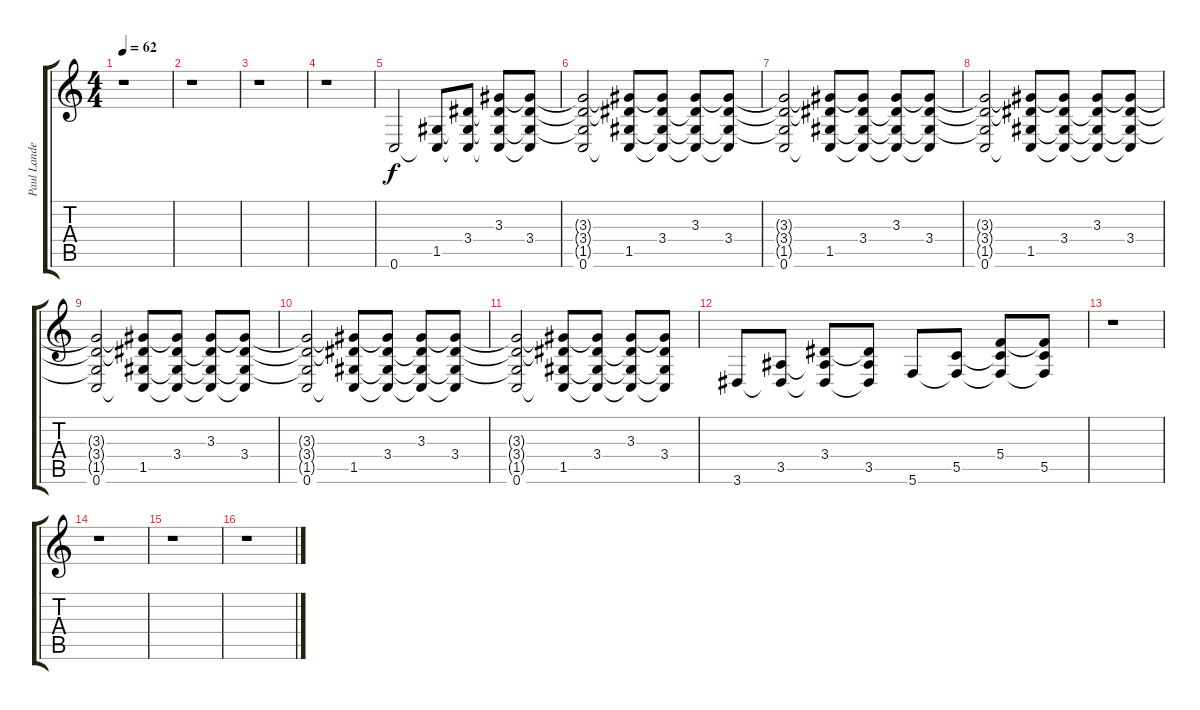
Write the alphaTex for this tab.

\track ("Paul Landers(Clean)" "Paul Lande") {instrument electricguitarclean}
\staff {score tabs}
\tuning (D4 A3 F3 C3 G2 C2) {hide}
\ts (4 4)
\tempo 62
\clef g2
\ks c
r.1{dy f} |
r.1 |
r.1 |
r.1 |
0.6.2 (1.5 0.6{t}).8 (3.4 1.5{t} 0.6{t}).8 (3.3 3.4{t} 1.5{t} 0.6{t}).8 (3.3{t} 3.4 1.5{t} 0.6{t}).8 |
(3.3{t} 3.4{t} 1.5{t} 0.6).2 (3.3{t} 3.4{t} 1.5 0.6{t}).8 (3.3{t} 3.4 1.5{t} 0.6{t}).8 (3.3 3.4{t} 1.5{t} 0.6{t}).8 (3.3{t} 3.4 1.5{t} 0.6{t}).8 |
(3.3{t} 3.4{t} 1.5{t} 0.6).2 (3.3{t} 3.4{t} 1.5 0.6{t}).8 (3.3{t} 3.4 1.5{t} 0.6{t}).8 (3.3 3.4{t} 1.5{t} 0.6{t}).8 (3.3{t} 3.4 1.5{t} 0.6{t}).8 |
(3.3{t} 3.4{t} 1.5{t} 0.6).2 (3.3{t} 3.4{t} 1.5 0.6{t}).8 (3.3{t} 3.4 1.5{t} 0.6{t}).8 (3.3 3.4{t} 1.5{t} 0.6{t}).8 (3.3{t} 3.4 1.5{t} 0.6{t}).8 |
(3.3{t} 3.4{t} 1.5{t} 0.6).2 (3.3{t} 3.4{t} 1.5 0.6{t}).8 (3.3{t} 3.4 1.5{t} 0.6{t}).8 (3.3 3.4{t} 1.5{t} 0.6{t}).8 (3.3{t} 3.4 1.5{t} 0.6{t}).8 |
(3.3{t} 3.4{t} 1.5{t} 0.6).2 (3.3{t} 3.4{t} 1.5 0.6{t}).8 (3.3{t} 3.4 1.5{t} 0.6{t}).8 (3.3 3.4{t} 1.5{t} 0.6{t}).8 (3.3{t} 3.4 1.5{t} 0.6{t}).8 |
(3.3{t} 3.4{t} 1.5{t} 0.6).2 (3.3{t} 3.4{t} 1.5 0.6{t}).8 (3.3{t} 3.4 1.5{t} 0.6{t}).8 (3.3 3.4{t} 1.5{t} 0.6{t}).8 (3.3{t} 3.4 1.5{t} 0.6{t}).8 |
3.6.8 (3.5 3.6{t}).8 (3.4 3.5{t} 3.6{t}).8 (3.4{t} 3.5 3.6{t}).8 5.6.8 (5.5 5.6{t}).8 (5.4 5.5{t} 5.6{t}).8 (5.4{t} 5.5 5.6{t}).8 |
r.1 |
r.1 |
r.1 |
r.1
